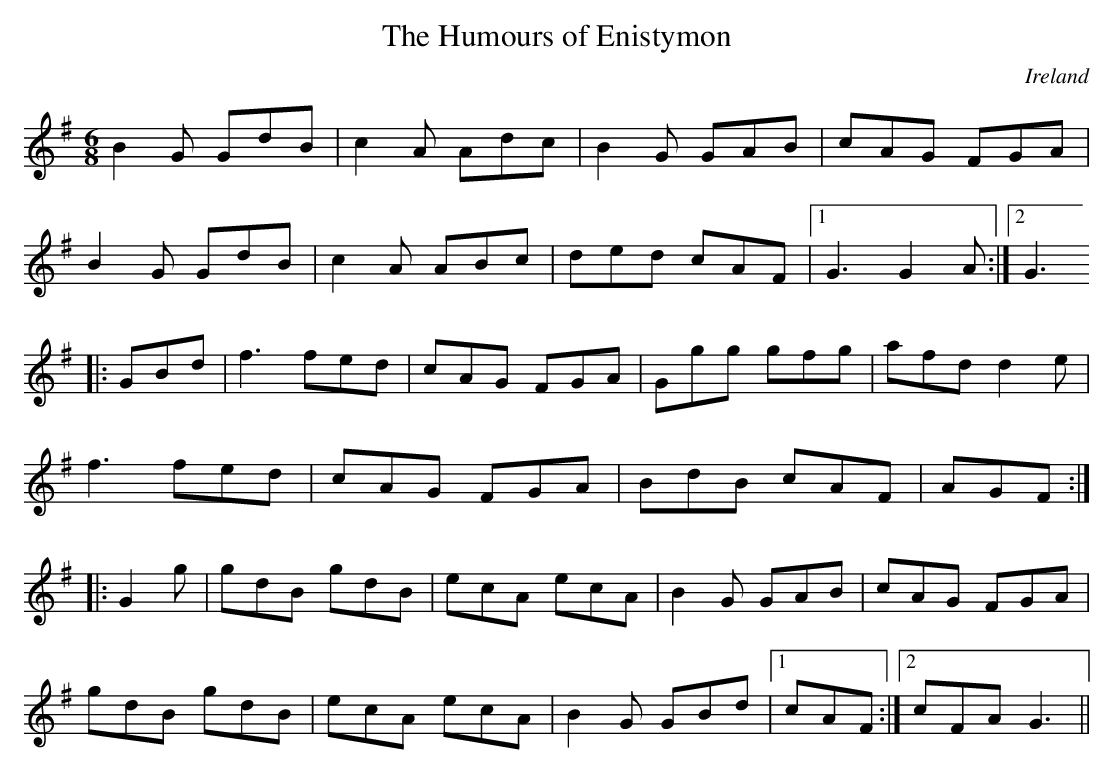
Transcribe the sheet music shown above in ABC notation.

X:1
T:Humours of Enistymon, The
O:Ireland
M:6/8
L:1/8
K:G
B2G GdB|c2A Adc|B2G GAB|cAG FGA|!
B2G GdB|c2A ABc|ded cAF|1 G3 G2A:|2 G3 !
|:GBd|f3 fed|cAG FGA|Ggg gfg|afd d2e|!
f3 fed|cAG FGA|BdB cAF|AGF:|!
|:G2g|gdB gdB|ecA ecA|B2G GAB|cAG FGA|!
gdB gdB|ecA ecA|B2G GBd|1 cAF:|2 cFA G3||!
